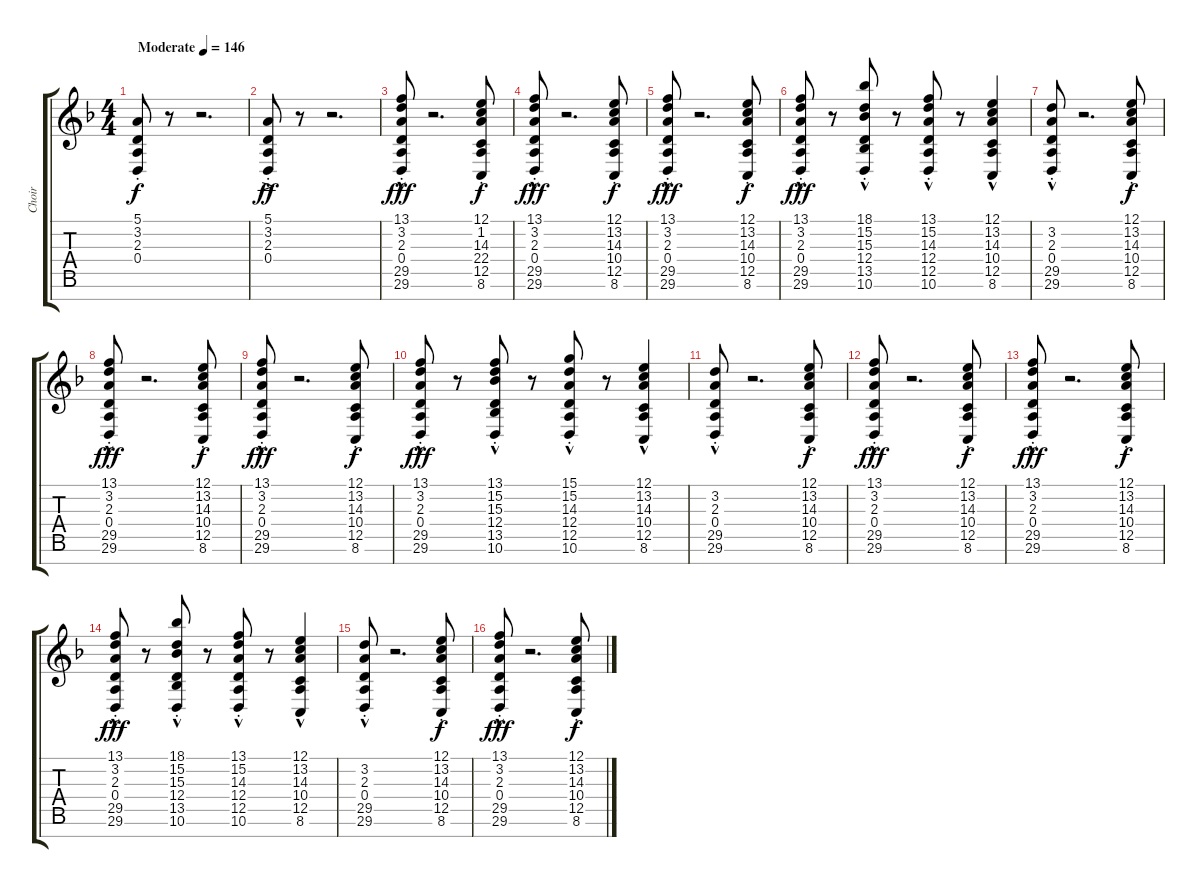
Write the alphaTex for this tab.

\track ("Choir" "Choir") {instrument choiraahs}
\staff {score tabs}
\tuning (E4 B3 G3 D3 A2 E2 B1) {hide}
\ts (4 4)
\tempo (146 "Moderate")
\clef g2
\ks dminor
(5.1{st} 3.2{st} 2.3{st} 0.4{st}).8{dy f instrument choiraahs} r.8 r.2{d} |
(5.1{ac st} 3.2{ac st} 2.3{ac st} 0.4{ac st}).8{dy ff} r.8 r.2{d} |
(13.1{hac st} 3.2{hac st} 2.3{hac st} 0.4{hac st} 29.5{hac st} 29.6{hac st}).8{dy fff} r.2{d} (12.1{st} 1.2{st} 14.3{st} 22.4{st} 12.5{st} 8.6{st}).8{dy f} |
(13.1{hac st} 3.2{hac st} 2.3{hac st} 0.4{hac st} 29.5{hac st} 29.6{hac st}).8{dy fff} r.2{d} (12.1{st} 13.2{st} 14.3{st} 10.4{st} 12.5{st} 8.6{st}).8{dy f} |
(13.1{hac st} 3.2{hac st} 2.3{hac st} 0.4{hac st} 29.5{hac st} 29.6{hac st}).8{dy fff} r.2{d} (12.1{st} 13.2{st} 14.3{st} 10.4{st} 12.5{st} 8.6{st}).8{dy f} |
(13.1{hac st} 3.2{hac st} 2.3{hac st} 0.4{hac st} 29.5{hac st} 29.6{hac st}).8{dy fff} r.8 (18.1{hac st} 15.2{hac st} 15.3{hac st} 12.4{hac st} 13.5{hac st} 10.6{hac st}).8 r.8 (13.1{hac st} 15.2{st} 14.3{hac st} 12.4{st} 12.5{hac st} 10.6{st}).8 r.8 (12.1{hac} 13.2{hac} 14.3{hac} 10.4{hac} 12.5{hac} 8.6).4 |
(3.2{hac st} 2.3{hac st} 0.4{hac st} 29.5{hac st} 29.6{hac st}).8 r.2{d} (12.1{st} 13.2{st} 14.3{st} 10.4{st} 12.5{st} 8.6{st}).8{dy f} |
(13.1{hac st} 3.2{hac st} 2.3{hac st} 0.4{hac st} 29.5{hac st} 29.6{hac st}).8{dy fff} r.2{d} (12.1{st} 13.2{st} 14.3{st} 10.4{st} 12.5{st} 8.6{st}).8{dy f} |
(13.1{hac st} 3.2{hac st} 2.3{hac st} 0.4{hac st} 29.5{hac st} 29.6{hac st}).8{dy fff} r.2{d} (12.1{st} 13.2{st} 14.3{st} 10.4{st} 12.5{st} 8.6{st}).8{dy f} |
(13.1{hac st} 3.2{hac st} 2.3{hac st} 0.4{hac st} 29.5{hac st} 29.6{hac st}).8{dy fff} r.8 (13.1 15.2{hac st} 15.3{hac st} 12.4{hac st} 13.5{hac st} 10.6{hac st}).8 r.8 (15.1 15.2{st} 14.3{hac st} 12.4{st} 12.5{hac st} 10.6{st}).8 r.8 (12.1{hac} 13.2{hac} 14.3{hac} 10.4{hac} 12.5{hac} 8.6).4 |
(3.2{hac st} 2.3{hac st} 0.4{hac st} 29.5{hac st} 29.6{hac st}).8 r.2{d} (12.1{st} 13.2{st} 14.3{st} 10.4{st} 12.5{st} 8.6{st}).8{dy f} |
(13.1{hac st} 3.2{hac st} 2.3{hac st} 0.4{hac st} 29.5{hac st} 29.6{hac st}).8{dy fff} r.2{d} (12.1{st} 13.2{st} 14.3{st} 10.4{st} 12.5{st} 8.6{st}).8{dy f} |
(13.1{hac st} 3.2{hac st} 2.3{hac st} 0.4{hac st} 29.5{hac st} 29.6{hac st}).8{dy fff} r.2{d} (12.1{st} 13.2{st} 14.3{st} 10.4{st} 12.5{st} 8.6{st}).8{dy f} |
(13.1{hac st} 3.2{hac st} 2.3{hac st} 0.4{hac st} 29.5{hac st} 29.6{hac st}).8{dy fff} r.8 (18.1{hac st} 15.2{hac st} 15.3{hac st} 12.4{hac st} 13.5{hac st} 10.6{hac st}).8 r.8 (13.1{hac st} 15.2{st} 14.3{hac st} 12.4{st} 12.5{hac st} 10.6{st}).8 r.8 (12.1{hac} 13.2{hac} 14.3{hac} 10.4{hac} 12.5{hac} 8.6).4 |
(3.2{hac st} 2.3{hac st} 0.4{hac st} 29.5{hac st} 29.6{hac st}).8 r.2{d} (12.1{st} 13.2{st} 14.3{st} 10.4{st} 12.5{st} 8.6{st}).8{dy f} |
(13.1{hac st} 3.2{hac st} 2.3{hac st} 0.4{hac st} 29.5{hac st} 29.6{hac st}).8{dy fff} r.2{d} (12.1{st} 13.2{st} 14.3{st} 10.4{st} 12.5{st} 8.6{st}).8{dy f}
